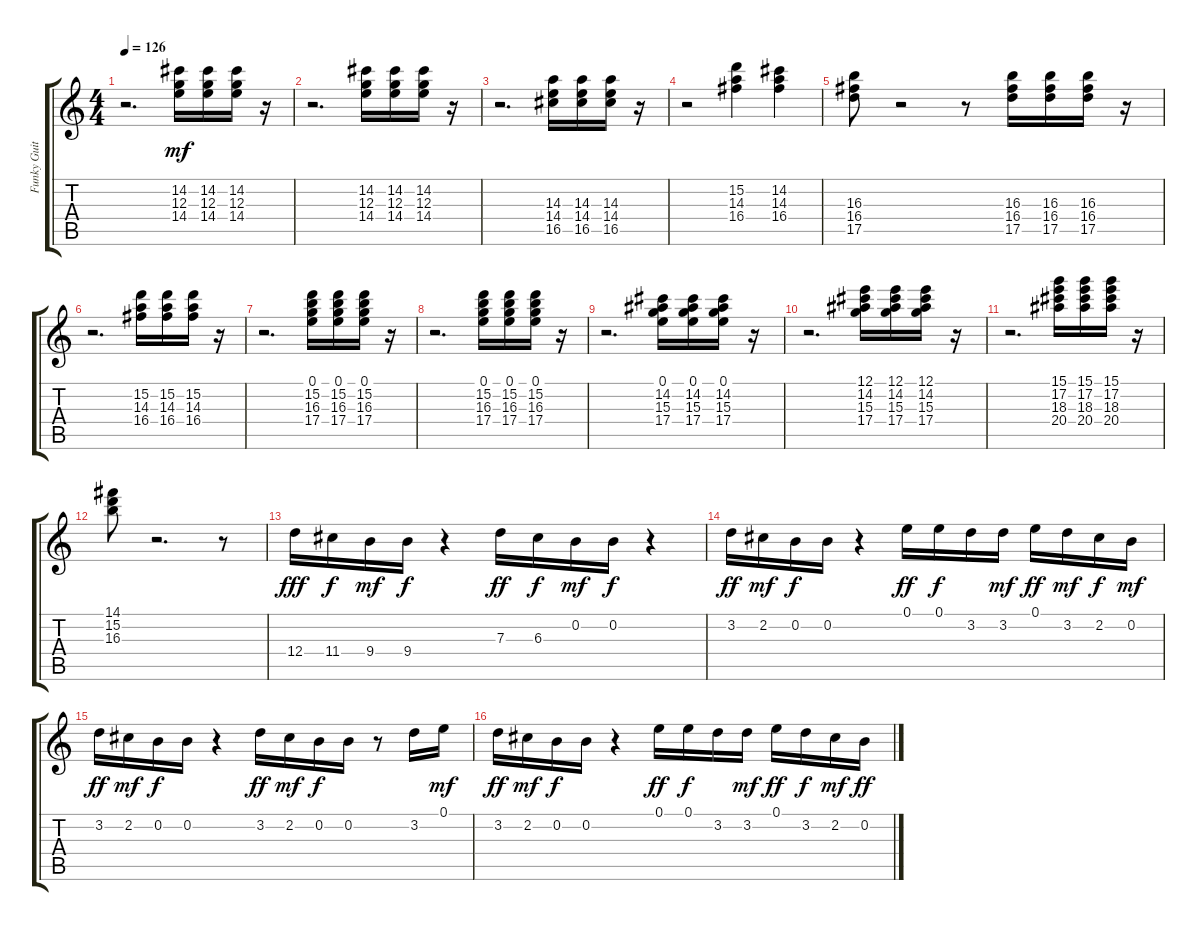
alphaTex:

\track ("Funky Guitar" "Funky Guit") {instrument acousticguitarsteel}
\staff {score tabs}
\tuning (E4 B3 G3 D3 A2 E2) {hide}
\ts (4 4)
\tempo 126
\clef g2
\ks c
r.2{d dy mf} (14.2 12.3 14.4).16 (14.2 12.3 14.4).16 (14.2 12.3 14.4).16 r.16 |
r.2{d} (14.2 12.3 14.4).16 (14.2 12.3 14.4).16 (14.2 12.3 14.4).16 r.16 |
r.2{d} (14.3 14.4 16.5).16 (14.3 14.4 16.5).16 (14.3 14.4 16.5).16 r.16 |
r.2 (15.2 14.3 16.4).4 (14.2 14.3 16.4).4 |
(16.3 16.4 17.5).8 r.2 r.8 (16.3 16.4 17.5).16 (16.3 16.4 17.5).16 (16.3 16.4 17.5).16 r.16 |
r.2{d} (15.2 14.3 16.4).16 (15.2 14.3 16.4).16 (15.2 14.3 16.4).16 r.16 |
r.2{d} (0.1 15.2 16.3 17.4).16 (0.1 15.2 16.3 17.4).16 (0.1 15.2 16.3 17.4).16 r.16 |
r.2{d} (0.1 15.2 16.3 17.4).16 (0.1 15.2 16.3 17.4).16 (0.1 15.2 16.3 17.4).16 r.16 |
r.2{d} (0.1 14.2 15.3 17.4).16 (0.1 14.2 15.3 17.4).16 (0.1 14.2 15.3 17.4).16 r.16 |
r.2{d} (12.1 14.2 15.3 17.4).16 (12.1 14.2 15.3 17.4).16 (12.1 14.2 15.3 17.4).16 r.16 |
r.2{d} (15.1 17.2 18.3 20.4).16 (15.1 17.2 18.3 20.4).16 (15.1 17.2 18.3 20.4).16 r.16 |
(14.1 15.2 16.3).8 r.2{d} r.8 |
12.4.16{dy fff} 11.4.16{dy f} 9.4.16{dy mf} 9.4.16{dy f} r.4 7.3.16{dy ff} 6.3.16{dy f} 0.2.16{dy mf} 0.2.16{dy f} r.4 |
3.2.16{dy ff} 2.2.16{dy mf} 0.2.16{dy f} 0.2.16 r.4 0.1.16{dy ff} 0.1.16{dy f} 3.2.16 3.2.16{dy mf} 0.1.16{dy ff} 3.2.16{dy mf} 2.2.16{dy f} 0.2.16{dy mf} |
3.2.16{dy ff} 2.2.16{dy mf} 0.2.16{dy f} 0.2.16 r.4 3.2.16{dy ff} 2.2.16{dy mf} 0.2.16{dy f} 0.2.16 r.8 3.2.16 0.1.16{dy mf} |
3.2.16{dy ff} 2.2.16{dy mf} 0.2.16{dy f} 0.2.16 r.4 0.1.16{dy ff} 0.1.16{dy f} 3.2.16 3.2.16{dy mf} 0.1.16{dy ff} 3.2.16{dy f} 2.2.16{dy mf} 0.2.16{dy ff}
